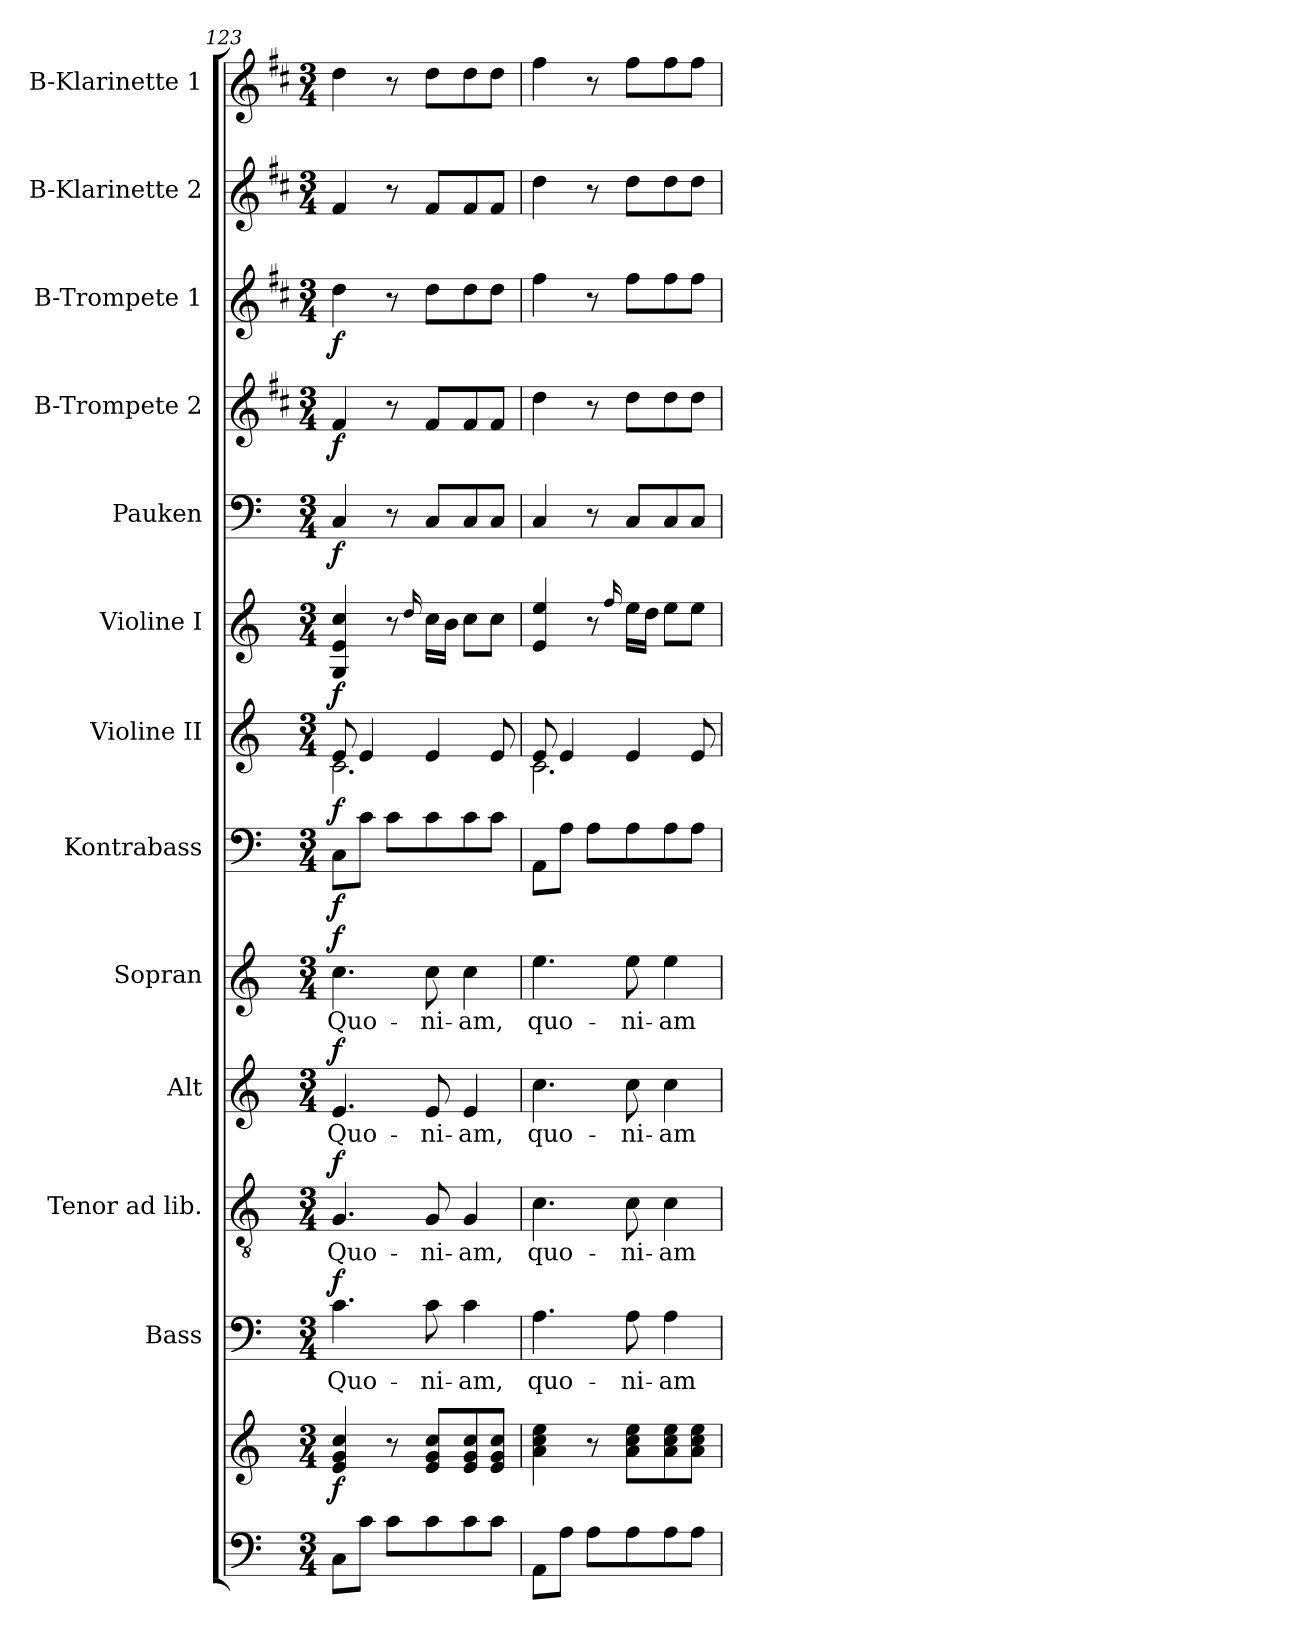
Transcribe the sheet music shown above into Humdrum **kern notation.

**kern	**kern	**dynam	**kern	**text	**dynam	**kern	**text	**dynam	**kern	**text	**dynam	**kern	**text	**dynam	**kern	**dynam	**kern	**dynam	**kern	**dynam	**kern	**dynam	**kern	**dynam	**kern	**dynam	**kern	**kern
*part13	*part13	*part13	*part12	*part12	*part12	*part11	*part11	*part11	*part10	*part10	*part10	*part9	*part9	*part9	*part8	*part8	*part7	*part7	*part6	*part6	*part5	*part5	*part4	*part4	*part3	*part3	*part2	*part1
*staff14	*staff13	*staff13/14	*staff12	*staff12	*staff12	*staff11	*staff11	*staff11	*staff10	*staff10	*staff10	*staff9	*staff9	*staff9	*staff8	*staff8	*staff7	*staff7	*staff6	*staff6	*staff5	*staff5	*staff4	*staff4	*staff3	*staff3	*staff2	*staff1
*	*	*	*I"Bass	*	*	*I"Tenor ad lib.	*	*	*I"Alt	*	*	*I"Sopran	*	*	*I"Kontrabass	*	*I"Violine II	*	*I"Violine I	*	*I"Pauken	*	*I"B-Trompete 2	*	*I"B-Trompete 1	*	*I"B-Klarinette 2	*I"B-Klarinette 1
*	*	*	*I'B.	*	*	*I'T.	*	*	*I'A.	*	*	*I'S.	*	*	*I'Kb.	*	*I'Vl. II	*	*I'Vl. I	*	*I'Pk.	*	*I'Trp. 2	*	*I'Trp. 1	*	*I'B Kl. 2	*I'B Kl. 1
!!LO:PB:g=z
*clefF4	*clefG2	*	*clefF4	*	*	*clefGv2	*	*	*clefG2	*	*	*clefG2	*	*	*clefF4	*	*clefG2	*	*clefG2	*	*clefF4	*	*clefG2	*	*clefG2	*	*clefG2	*clefG2
*	*	*	*	*	*	*	*	*	*	*	*	*	*	*	*ITrd7c12	*	*	*	*	*	*	*	*ITrd1c2	*	*ITrd1c2	*	*ITrd1c2	*ITrd1c2
*k[]	*k[]	*	*k[]	*	*	*k[]	*	*	*k[]	*	*	*k[]	*	*	*k[]	*	*k[]	*	*k[]	*	*k[]	*	*k[]	*	*k[]	*	*k[]	*k[]
*C:	*C:	*	*C:	*	*	*C:	*	*	*C:	*	*	*C:	*	*	*C:	*	*C:	*	*C:	*	*C:	*	*C:	*	*C:	*	*C:	*C:
*M3/4	*M3/4	*	*M3/4	*	*	*M3/4	*	*	*M3/4	*	*	*M3/4	*	*	*M3/4	*	*M3/4	*	*M3/4	*	*M3/4	*	*M3/4	*	*M3/4	*	*M3/4	*M3/4
=123	=123	=123	=123	=123	=123	=123	=123	=123	=123	=123	=123	=123	=123	=123	=123	=123	=123	=123	=123	=123	=123	=123	=123	=123	=123	=123	=123	=123
!	!	!LO:DY:b	!	!LO:LY:b	!LO:DY:a	!	!LO:LY:b	!LO:DY:a	!	!LO:LY:b	!LO:DY:a	!	!LO:LY:b	!LO:DY:a	!	!LO:DY:b	!	!LO:DY:b	!	!LO:DY:b	!	!LO:DY:b	!	!LO:DY:b	!	!LO:DY:b	!	!
*	*	*	*	*	*	*	*	*	*	*	*	*	*	*	*	*	*^	*	*	*	*	*	*	*	*	*	*	*
8C\L	4e/ 4g/ 4cc/	f	4.c\	Quo-	f	4.G/	Quo-	f	4.e/	Quo-	f	4.cc\	Quo-	f	8CC\L	f	8e/	2.c\	f	4G/ 4e/ 4cc/	f	4C/	f	4e/	f	4cc\	f	4e/	4cc\
8c\J	.	.	.	.	.	.	.	.	.	.	.	.	.	.	8C\J	.	4e/	.	.	.	.	.	.	.	.	.	.	.	.
8c\L	8r	.	.	.	.	.	.	.	.	.	.	.	.	.	8C\L	.	.	.	.	8r	.	8r	.	8r	.	8r	.	8r	8r
.	.	.	.	.	.	.	.	.	.	.	.	.	.	.	.	.	.	.	.	16qqdd/	.	.	.	.	.	.	.	.	.
!	!	!	!	!LO:LY:b	!	!	!LO:LY:b	!	!	!LO:LY:b	!	!	!LO:LY:b	!	!	!	!	!	!	!	!	!	!	!	!	!	!	!	!
8c\	8e/ 8g/ 8cc/L	.	8c\	-ni-	.	8G/	-ni-	.	8e/	-ni-	.	8cc\	-ni-	.	8C\	.	4e/	.	.	16cc\LL	.	8C/L	.	8e/L	.	8cc\L	.	8e/L	8cc\L
.	.	.	.	.	.	.	.	.	.	.	.	.	.	.	.	.	.	.	.	16b\JJ	.	.	.	.	.	.	.	.	.
!	!	!	!	!LO:LY:b	!	!	!LO:LY:b	!	!	!LO:LY:b	!	!	!LO:LY:b	!	!	!	!	!	!	!	!	!	!	!	!	!	!	!	!
8c\	8e/ 8g/ 8cc/	.	4c\	-am,	.	4G/	-am,	.	4e/	-am,	.	4cc\	-am,	.	8C\	.	.	.	.	8cc\L	.	8C/	.	8e/	.	8cc\	.	8e/	8cc\
8c\J	8e/ 8g/ 8cc/J	.	.	.	.	.	.	.	.	.	.	.	.	.	8C\J	.	8e/	.	.	8cc\J	.	8C/J	.	8e/J	.	8cc\J	.	8e/J	8cc\J
=124	=124	=124	=124	=124	=124	=124	=124	=124	=124	=124	=124	=124	=124	=124	=124	=124	=124	=124	=124	=124	=124	=124	=124	=124	=124	=124	=124	=124	=124
!	!	!	!	!LO:LY:b	!	!	!LO:LY:b	!	!	!LO:LY:b	!	!	!LO:LY:b	!	!	!	!	!	!	!	!	!	!	!	!	!	!	!	!
8AA\L	4a\ 4cc\ 4ee\	.	4.A\	quo-	.	4.c\	quo-	.	4.cc\	quo-	.	4.ee\	quo-	.	8AAA\L	.	8e/	2.c\	.	4e/ 4ee/	.	4C/	.	4cc\	.	4ee\	.	4cc\	4ee\
8A\J	.	.	.	.	.	.	.	.	.	.	.	.	.	.	8AA\J	.	4e/	.	.	.	.	.	.	.	.	.	.	.	.
8A\L	8r	.	.	.	.	.	.	.	.	.	.	.	.	.	8AA\L	.	.	.	.	8r	.	8r	.	8r	.	8r	.	8r	8r
.	.	.	.	.	.	.	.	.	.	.	.	.	.	.	.	.	.	.	.	16qqff/	.	.	.	.	.	.	.	.	.
!	!	!	!	!LO:LY:b	!	!	!LO:LY:b	!	!	!LO:LY:b	!	!	!LO:LY:b	!	!	!	!	!	!	!	!	!	!	!	!	!	!	!	!
8A\	8a\ 8cc\ 8ee\L	.	8A\	-ni-	.	8c\	-ni-	.	8cc\	-ni-	.	8ee\	-ni-	.	8AA\	.	4e/	.	.	16ee\LL	.	8C/L	.	8cc\L	.	8ee\L	.	8cc\L	8ee\L
.	.	.	.	.	.	.	.	.	.	.	.	.	.	.	.	.	.	.	.	16dd\JJ	.	.	.	.	.	.	.	.	.
!	!	!	!	!LO:LY:b	!	!	!LO:LY:b	!	!	!LO:LY:b	!	!	!LO:LY:b	!	!	!	!	!	!	!	!	!	!	!	!	!	!	!	!
8A\	8a\ 8cc\ 8ee\	.	4A\	-am	.	4c\	-am	.	4cc\	-am	.	4ee\	-am	.	8AA\	.	.	.	.	8ee\L	.	8C/	.	8cc\	.	8ee\	.	8cc\	8ee\
8A\J	8a\ 8cc\ 8ee\J	.	.	.	.	.	.	.	.	.	.	.	.	.	8AA\J	.	8e/	.	.	8ee\J	.	8C/J	.	8cc\J	.	8ee\J	.	8cc\J	8ee\J
*	*	*	*	*	*	*	*	*	*	*	*	*	*	*	*	*	*v	*v	*	*	*	*	*	*	*	*	*	*	*
=	=	=	=	=	=	=	=	=	=	=	=	=	=	=	=	=	=	=	=	=	=	=	=	=	=	=	=	=
*-	*-	*-	*-	*-	*-	*-	*-	*-	*-	*-	*-	*-	*-	*-	*-	*-	*-	*-	*-	*-	*-	*-	*-	*-	*-	*-	*-	*-
